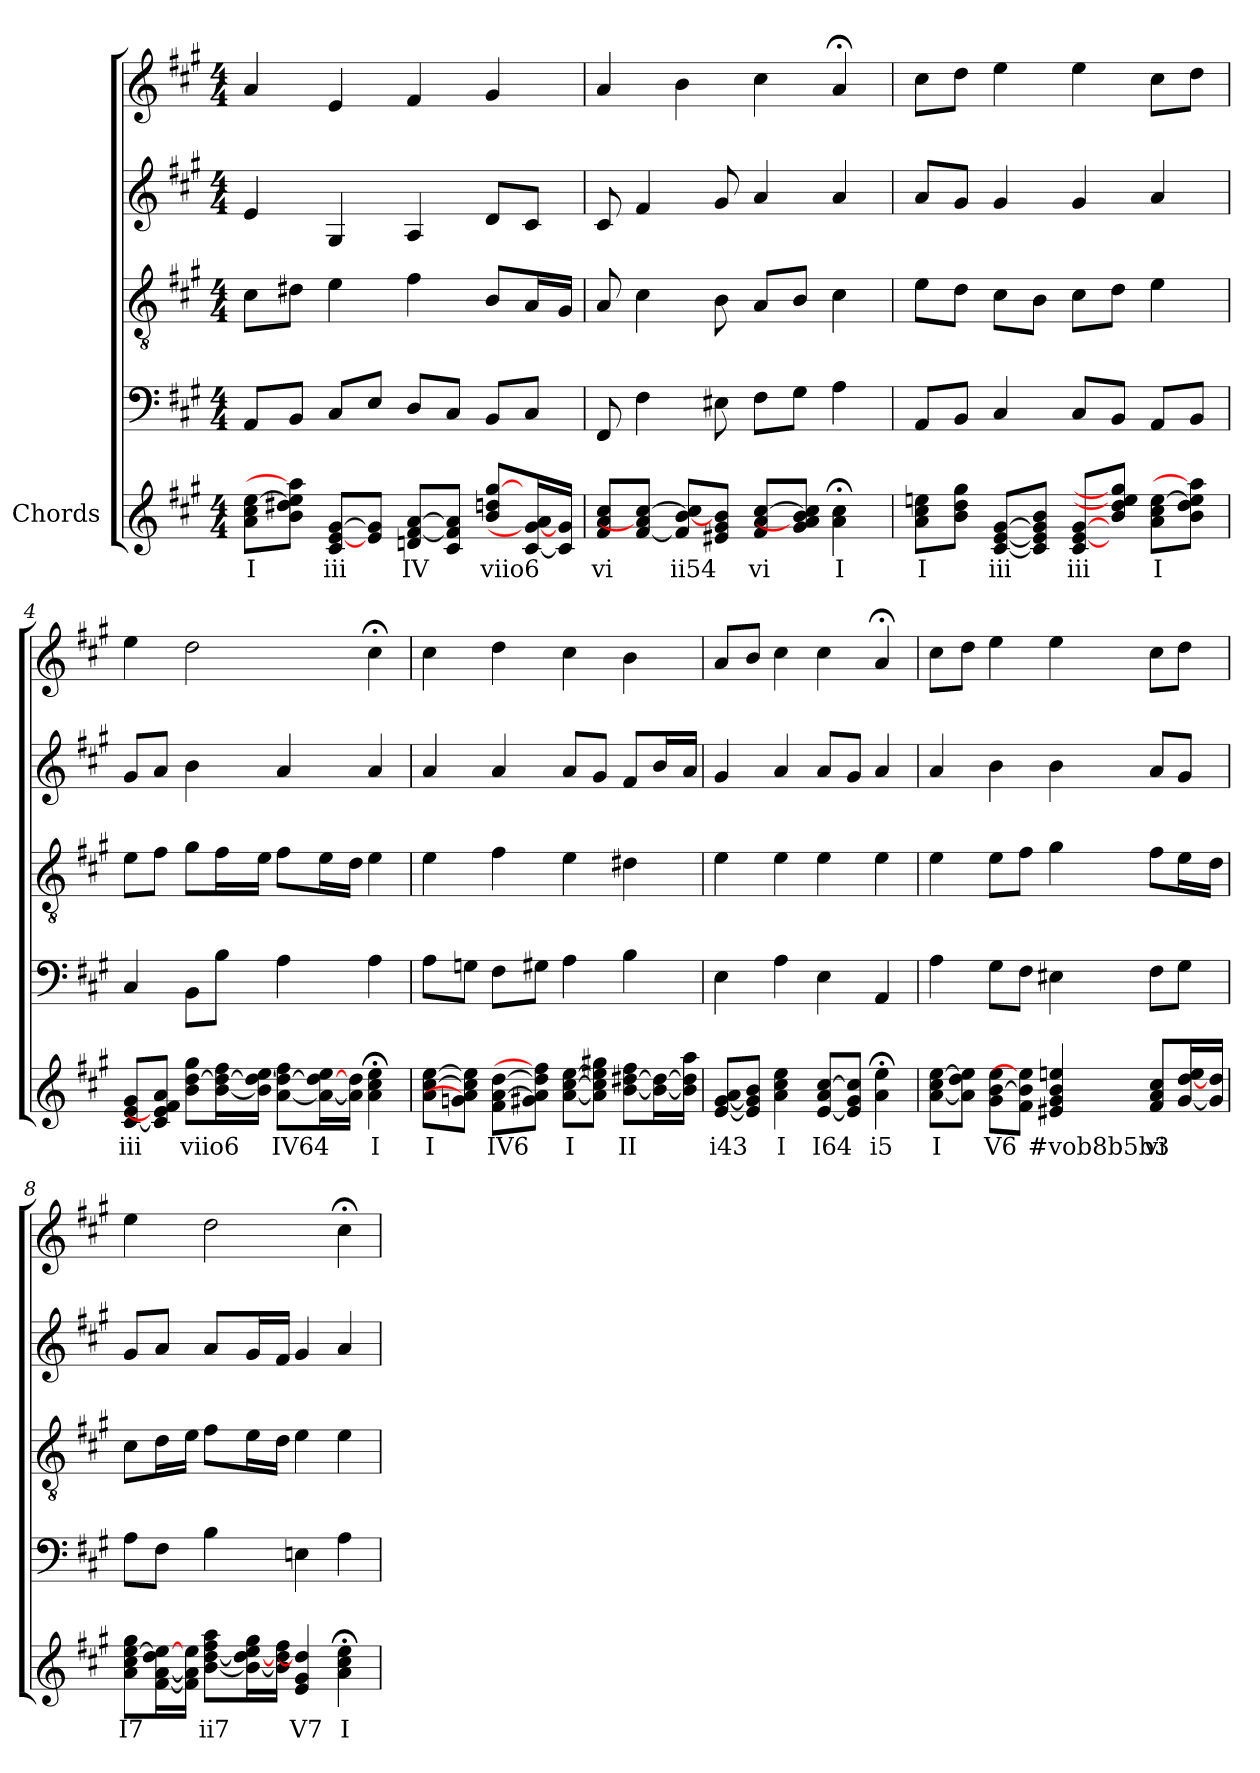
**kern	**text	**kern	**kern	**kern	**kern
*part5	*part5	*part4	*part3	*part2	*part1
*staff5	*staff5	*staff4	*staff3	*staff2	*staff1
*I"Chords	*	*	*	*	*
*clefG2	*	*clefF4	*clefGv2	*clefG2	*clefG2
*k[f#c#g#]	*	*k[f#c#g#]	*k[f#c#g#]	*k[f#c#g#]	*k[f#c#g#]
*M4/4	*	*M4/4	*M4/4	*M4/4	*M4/4
=1	=1	=1	=1	=1	=1
8a\ 8cc# [8eeL	I	8AA/L	8c#\L	4e/	4a/
8b\ 8dd#X 8ee] 8aa]J	.	8BB/J	8d#X\J	.	.
8c#/ [8e [8g#L	iii	8C#/L	4e\	4G#/	4e/
8e/ 8g#]J	.	8E/J	.	.	.
8dn/ [8f# [8aL	IV	8D/L	4f#\	4A/	4f#/
8c#/ 8f#] 8a]J	.	8C#/J	.	.	.
8b/ 8ddn [8gg#L	viio6	8BB/L	8B/L	8d/L	4g#/
[16c#/ 16g#_ 16aL	.	8C#/J	16A/L	8c#/J	.
16c#/] 16g#JJ	.	.	16G#/JJ	.	.
=2	=2	=2	=2	=2	=2
8f#/ 8a 8cc#L	vi	8FF#/	8A/	8c#/	4a/
[8f#/ 8a] [8cc#J	.	4F#\	4c#\	4f#/	.
8f#/] [8b 8cc#]L	ii54	.	.	.	4b\
8e#X/ 8g# 8bJ	.	8E#X\	8B\	8g#/	.
8f#/ 8a [8cc#L	vi	8F#\L	8A/L	4a/	4cc#\
8g#/ 8a] 8b 8cc#]J	.	8G#\J	8B/J	.	.
4a; 4cc#;	I	4A\	4c#\	4a/	4a;/
=3	=3	=3	=3	=3	=3
8a\ 8cc# 8eenL	I	8AA/L	8e\L	8a/L	8cc#\L
8b\ 8dd 8gg#J	.	8BB/J	8d\J	8g#/J	8dd\J
[8c#/ [8e [8g#L	iii	4C#/	8c#\L	4g#/	4ee\
8c#/] 8e] 8g#] 8bJ	.	.	8B\J	.	.
8c#/ [8e [8g#L	iii	8C#/L	8c#\L	4g#/	4ee\
8b/ 8dd 8ee] 8gg#]J	.	8BB/J	8d\J	.	.
8a\ 8cc# [8eeL	I	8AA/L	4e\	4a/	8cc#\L
8b\ 8dd 8ee] 8aa]J	.	8BB/J	.	.	8dd\J
=4	=4	=4	=4	=4	=4
[8c#/ 8e 8g#L	iii	4C#/	8e\L	8g#/L	4ee\
8c#/] 8e] 8f# 8aJ	.	.	8f#\J	8a/J	.
8b\ [8dd 8gg#L	viio6	8BB\L	8g#\L	4b\	2dd\
[16b\ 16dd_ 16ff#L	.	8B\J	16f#\L	.	.
16b\] 16dd_ 16eeJJ	.	.	16e\JJ	.	.
[8a\ 8dd_ 8ff#L	IV64	4A\	8f#\L	4a/	.
16a\_ 16dd_ 16eeL	.	.	16e\L	.	.
16a\] 16ddJJ	.	.	16d\JJ	.	.
4a; 4cc#; 4ee;	I	4A\	4e\	4a/	4cc#;\
=5	=5	=5	=5	=5	=5
8a\ [8cc# [8eeL	I	8A\L	4e\	4a/	4cc#\
8gn\ 8a] 8cc#] 8ee]J	.	8Gn\J	.	.	.
8f#\ [8a [8ddL	IV6	8F#\L	4f#\	4a/	4dd\
8g#X\ 8a] 8dd] 8ff#]J	.	8G#X\J	.	.	.
[8a\ [8cc# [8eeL	I	4A\	4e\	8a/L	4cc#\
8a\] 8cc#] 8ee] 8gg#XJ	.	.	.	8g#/J	.
[8b\ [8dd#X 8ff#L	II	4B\	4d#X\	8f#/L	4b\
16b\_ 16dd#_L	.	.	.	16b/L	.
16b\] 16dd#] 16aaJJ	.	.	.	16a/JJ	.
!!LO:LB:g=z
=6	=6	=6	=6	=6	=6
[8e/ [8g# 8aL	i43	4E\	4e\	4g#/	8a/L
8e/] 8g#] 8bJ	.	.	.	.	8b/J
4a 4cc# 4ee	I	4A\	4e\	4a/	4cc#\
[8e/ 8a [8cc#L	I64	4E\	4e\	8a/L	4cc#\
8e/] 8g# 8cc#]J	.	.	.	8g#/J	.
4a; 4ee;	i5	4AA/	4e\	4a/	4a;/
=7	=7	=7	=7	=7	=7
[8a\ 8cc# [8eeL	I	4A\	4e\	4a/	8cc#\L
8a\] 8dd 8ee]J	.	.	.	.	8dd\J
8g#\ [8b 8eeL	V6	8G#\L	8e\L	4b\	4ee\
8f#\ 8b] 8ee]J	.	8F#\J	8f#\J	.	.
4e#X 4g# 4b 4een	#vob8b5b3	4E#X\	4g#\	4b\	4ee\
8f#/ 8a 8cc#L	vi	8F#\L	8f#\L	8a/L	8cc#\L
[16g#/ [16dd 16eeL	.	8G#\J	16e\L	8g#/J	8dd\J
16g#/] 16ddJJ	.	.	16d\JJ	.	.
=8	=8	=8	=8	=8	=8
8a\ 8cc# [8ee 8gg#L	I7	8A\L	8c#\L	8g#/L	4ee\
[16f#\ [16a 16dd 16ee_L	.	8F#\J	16d\L	8a/J	.
16f#\] 16a] 16eeJJ	.	.	16e\JJ	.	.
[8b\ [8dd 8ff# 8aaL	ii7	4B\	8f#\L	8a/L	2dd\
16b\_ 16dd_ 16ee 16gg#L	.	.	16e\L	16g#/L	.
16b\] 16dd 16ff#JJ	.	.	16d\JJ	16f#/JJ	.
4e 4g# 4dd]	V7	4En\	4e\	4g#/	.
4a; 4cc#; 4ee;	I	4A\	4e\	4a/	4cc#;\
=	=	=	=	=	=
*-	*-	*-	*-	*-	*-
